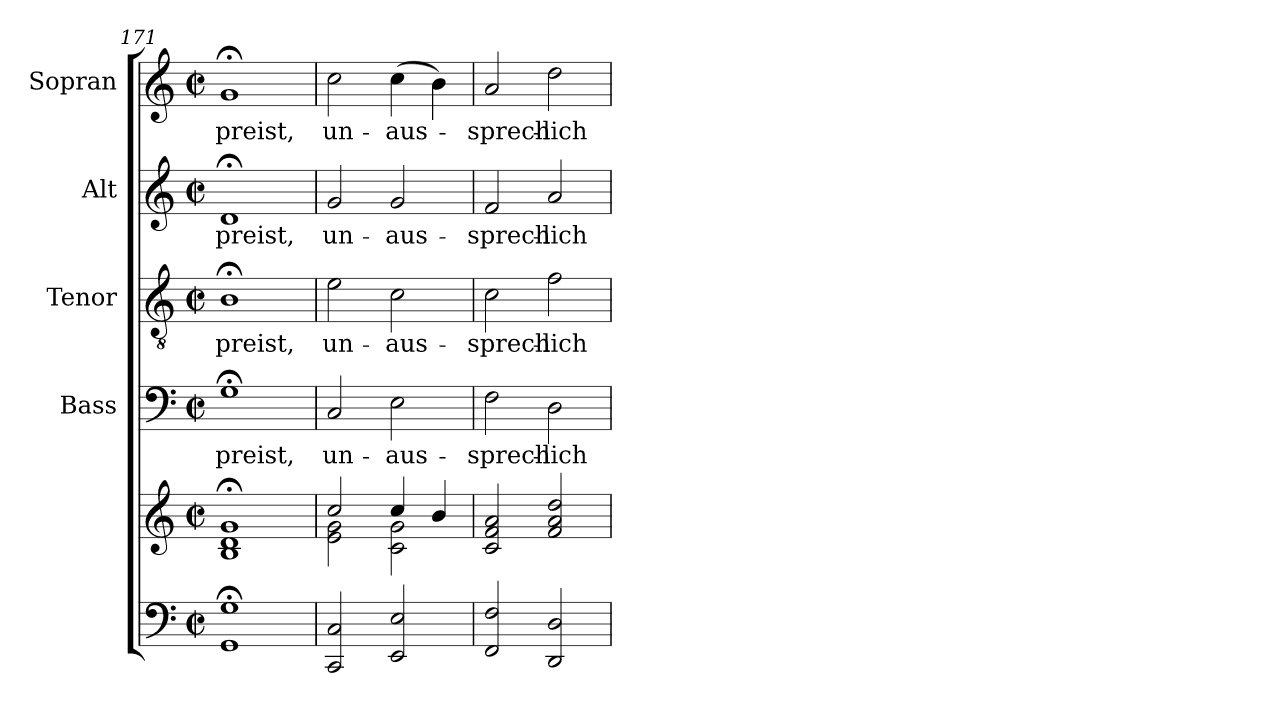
**kern	**kern	**kern	**text	**kern	**text	**kern	**text	**kern	**text
*part5	*part5	*part4	*part4	*part3	*part3	*part2	*part2	*part1	*part1
*staff6	*staff5	*staff4	*staff4	*staff3	*staff3	*staff2	*staff2	*staff1	*staff1
*	*	*I"Bass	*	*I"Tenor	*	*I"Alt	*	*I"Sopran	*
*	*	*I'B.	*	*I'T.	*	*I'A.	*	*I'S.	*
*clefF4	*clefG2	*clefF4	*	*clefGv2	*	*clefG2	*	*clefG2	*
*k[]	*k[]	*k[]	*	*k[]	*	*k[]	*	*k[]	*
*C:	*C:	*C:	*	*C:	*	*C:	*	*C:	*
*M2/2	*M2/2	*M2/2	*	*M2/2	*	*M2/2	*	*M2/2	*
*met(c|)	*met(c|)	*met(c|)	*	*met(c|)	*	*met(c|)	*	*met(c|)	*
=171	=171	=171	=171	=171	=171	=171	=171	=171	=171
!	!	!	!LO:LY:b	!	!LO:LY:b	!	!LO:LY:b	!	!LO:LY:b
1GG; 1G;	1B;< 1d;< 1g;<	1G;<	preist,	1B;<	preist,	1d;<	preist,	1g;<	preist,
=172	=172	=172	=172	=172	=172	=172	=172	=172	=172
*	*^	*	*	*	*	*	*	*	*
!	!	!	!	!LO:LY:b	!	!LO:LY:b	!	!LO:LY:b	!	!LO:LY:b
2CC/ 2C/	2cc/	2e\ 2g\	2C/	un-	2e\	un-	2g/	un-	2cc\	un-
!	!	!	!	!LO:LY:b	!	!LO:LY:b	!	!LO:LY:b	!	!LO:LY:b
2EE/ 2E/	4cc/	2c\ 2g\	2E\	-aus-	2c\	-aus-	2g/	-aus-	(>4cc\	-aus-
.	4b/	.	.	.	.	.	.	.	4b\)	.
*	*v	*v	*	*	*	*	*	*	*	*
=173	=173	=173	=173	=173	=173	=173	=173	=173	=173
!	!	!	!LO:LY:b	!	!LO:LY:b	!	!LO:LY:b	!	!LO:LY:b
2FF/ 2F/	2c/ 2f/ 2a/	2F\	-sprech-	2c\	-sprech-	2f/	-sprech-	2a/	-sprech-
!	!	!	!LO:LY:b	!	!LO:LY:b	!	!LO:LY:b	!	!LO:LY:b
2DD/ 2D/	2f/ 2a/ 2dd/	2D\	-lich	2f\	-lich	2a/	-lich	2dd\	-lich
=	=	=	=	=	=	=	=	=	=
*-	*-	*-	*-	*-	*-	*-	*-	*-	*-
